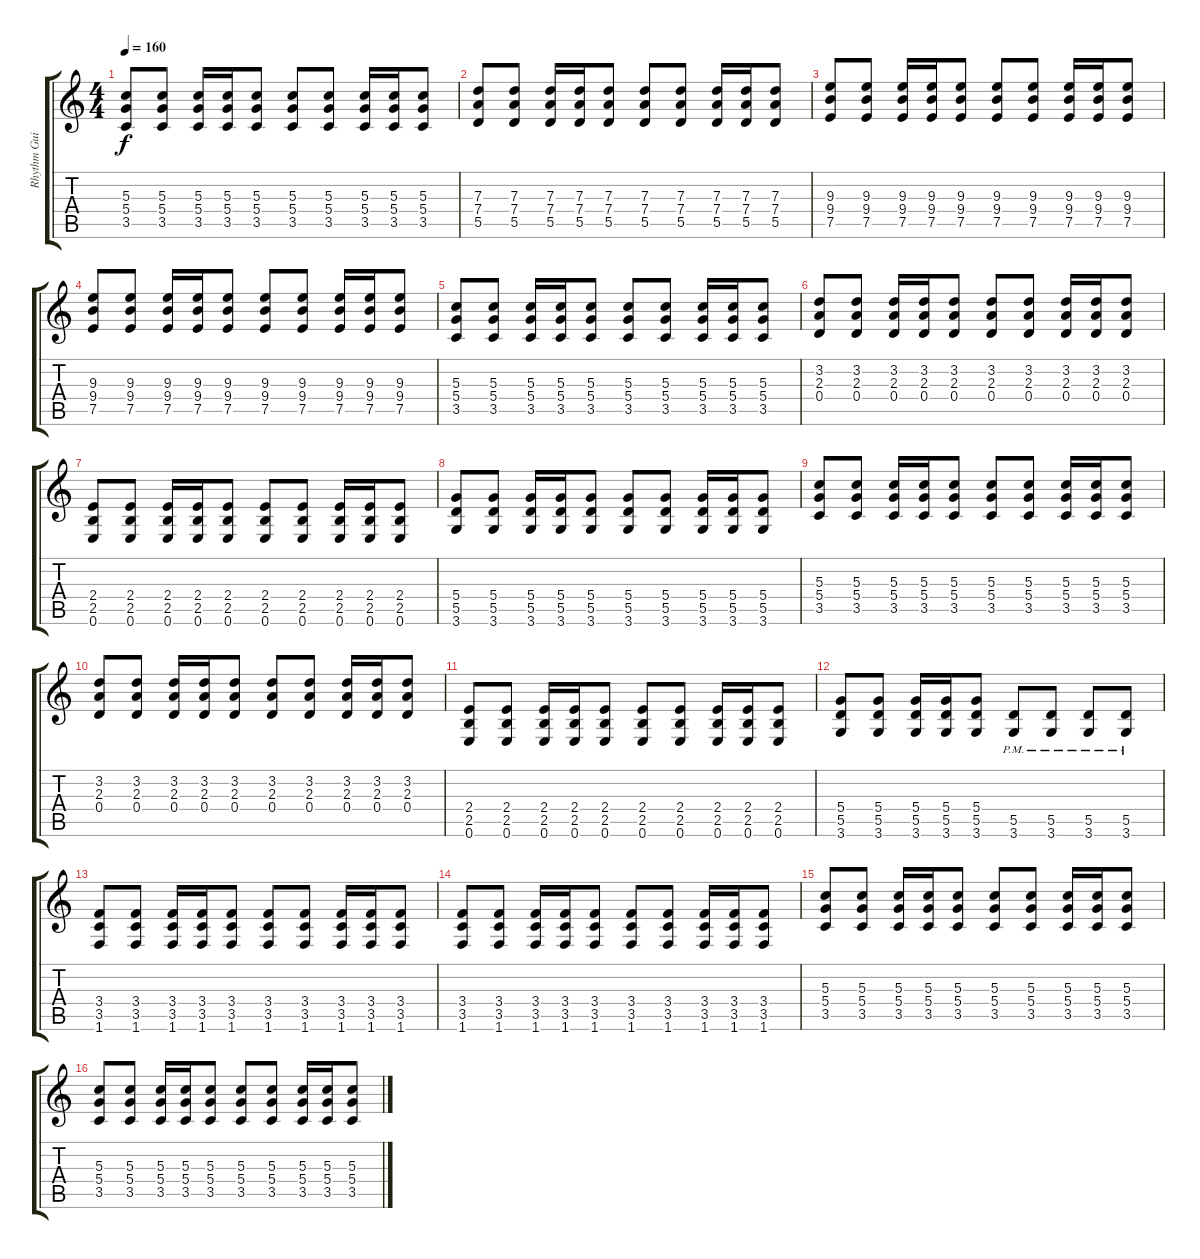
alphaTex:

\track ("Rhythm Guitar 2" "Rhythm Gui") {instrument overdrivenguitar}
\staff {score tabs}
\tuning (E4 B3 G3 D3 A2 E2) {hide}
\ts (4 4)
\tempo 160
\clef g2
\ks c
(5.3 5.4 3.5).8{dy f} (5.3 5.4 3.5).8 (5.3 5.4 3.5).16 (5.3 5.4 3.5).16 (5.3 5.4 3.5).8 (5.3 5.4 3.5).8 (5.3 5.4 3.5).8 (5.3 5.4 3.5).16 (5.3 5.4 3.5).16 (5.3 5.4 3.5).8 |
(7.3 7.4 5.5).8 (7.3 7.4 5.5).8 (7.3 7.4 5.5).16 (7.3 7.4 5.5).16 (7.3 7.4 5.5).8 (7.3 7.4 5.5).8 (7.3 7.4 5.5).8 (7.3 7.4 5.5).16 (7.3 7.4 5.5).16 (7.3 7.4 5.5).8 |
(9.3 9.4 7.5).8 (9.3 9.4 7.5).8 (9.3 9.4 7.5).16 (9.3 9.4 7.5).16 (9.3 9.4 7.5).8 (9.3 9.4 7.5).8 (9.3 9.4 7.5).8 (9.3 9.4 7.5).16 (9.3 9.4 7.5).16 (9.3 9.4 7.5).8 |
(9.3 9.4 7.5).8 (9.3 9.4 7.5).8 (9.3 9.4 7.5).16 (9.3 9.4 7.5).16 (9.3 9.4 7.5).8 (9.3 9.4 7.5).8 (9.3 9.4 7.5).8 (9.3 9.4 7.5).16 (9.3 9.4 7.5).16 (9.3 9.4 7.5).8 |
(5.3 5.4 3.5).8 (5.3 5.4 3.5).8 (5.3 5.4 3.5).16 (5.3 5.4 3.5).16 (5.3 5.4 3.5).8 (5.3 5.4 3.5).8 (5.3 5.4 3.5).8 (5.3 5.4 3.5).16 (5.3 5.4 3.5).16 (5.3 5.4 3.5).8 |
(3.2 2.3 0.4).8 (3.2 2.3 0.4).8 (3.2 2.3 0.4).16 (3.2 2.3 0.4).16 (3.2 2.3 0.4).8 (3.2 2.3 0.4).8 (3.2 2.3 0.4).8 (3.2 2.3 0.4).16 (3.2 2.3 0.4).16 (3.2 2.3 0.4).8 |
(2.4 2.5 0.6).8 (2.4 2.5 0.6).8 (2.4 2.5 0.6).16 (2.4 2.5 0.6).16 (2.4 2.5 0.6).8 (2.4 2.5 0.6).8 (2.4 2.5 0.6).8 (2.4 2.5 0.6).16 (2.4 2.5 0.6).16 (2.4 2.5 0.6).8 |
(5.4 5.5 3.6).8 (5.4 5.5 3.6).8 (5.4 5.5 3.6).16 (5.4 5.5 3.6).16 (5.4 5.5 3.6).8 (5.4 5.5 3.6).8 (5.4 5.5 3.6).8 (5.4 5.5 3.6).16 (5.4 5.5 3.6).16 (5.4 5.5 3.6).8 |
(5.3 5.4 3.5).8 (5.3 5.4 3.5).8 (5.3 5.4 3.5).16 (5.3 5.4 3.5).16 (5.3 5.4 3.5).8 (5.3 5.4 3.5).8 (5.3 5.4 3.5).8 (5.3 5.4 3.5).16 (5.3 5.4 3.5).16 (5.3 5.4 3.5).8 |
(3.2 2.3 0.4).8 (3.2 2.3 0.4).8 (3.2 2.3 0.4).16 (3.2 2.3 0.4).16 (3.2 2.3 0.4).8 (3.2 2.3 0.4).8 (3.2 2.3 0.4).8 (3.2 2.3 0.4).16 (3.2 2.3 0.4).16 (3.2 2.3 0.4).8 |
(2.4 2.5 0.6).8 (2.4 2.5 0.6).8 (2.4 2.5 0.6).16 (2.4 2.5 0.6).16 (2.4 2.5 0.6).8 (2.4 2.5 0.6).8 (2.4 2.5 0.6).8 (2.4 2.5 0.6).16 (2.4 2.5 0.6).16 (2.4 2.5 0.6).8 |
(5.4 5.5 3.6).8 (5.4 5.5 3.6).8 (5.4 5.5 3.6).16 (5.4 5.5 3.6).16 (5.4 5.5 3.6).8 (5.5{pm} 3.6{pm}).8 (5.5{pm} 3.6{pm}).8 (5.5{pm} 3.6{pm}).8 (5.5{pm} 3.6{pm}).8 |
(3.4 3.5 1.6).8 (3.4 3.5 1.6).8 (3.4 3.5 1.6).16 (3.4 3.5 1.6).16 (3.4 3.5 1.6).8 (3.4 3.5 1.6).8 (3.4 3.5 1.6).8 (3.4 3.5 1.6).16 (3.4 3.5 1.6).16 (3.4 3.5 1.6).8 |
(3.4 3.5 1.6).8 (3.4 3.5 1.6).8 (3.4 3.5 1.6).16 (3.4 3.5 1.6).16 (3.4 3.5 1.6).8 (3.4 3.5 1.6).8 (3.4 3.5 1.6).8 (3.4 3.5 1.6).16 (3.4 3.5 1.6).16 (3.4 3.5 1.6).8 |
(5.3 5.4 3.5).8 (5.3 5.4 3.5).8 (5.3 5.4 3.5).16 (5.3 5.4 3.5).16 (5.3 5.4 3.5).8 (5.3 5.4 3.5).8 (5.3 5.4 3.5).8 (5.3 5.4 3.5).16 (5.3 5.4 3.5).16 (5.3 5.4 3.5).8 |
(5.3 5.4 3.5).8 (5.3 5.4 3.5).8 (5.3 5.4 3.5).16 (5.3 5.4 3.5).16 (5.3 5.4 3.5).8 (5.3 5.4 3.5).8 (5.3 5.4 3.5).8 (5.3 5.4 3.5).16 (5.3 5.4 3.5).16 (5.3 5.4 3.5).8
